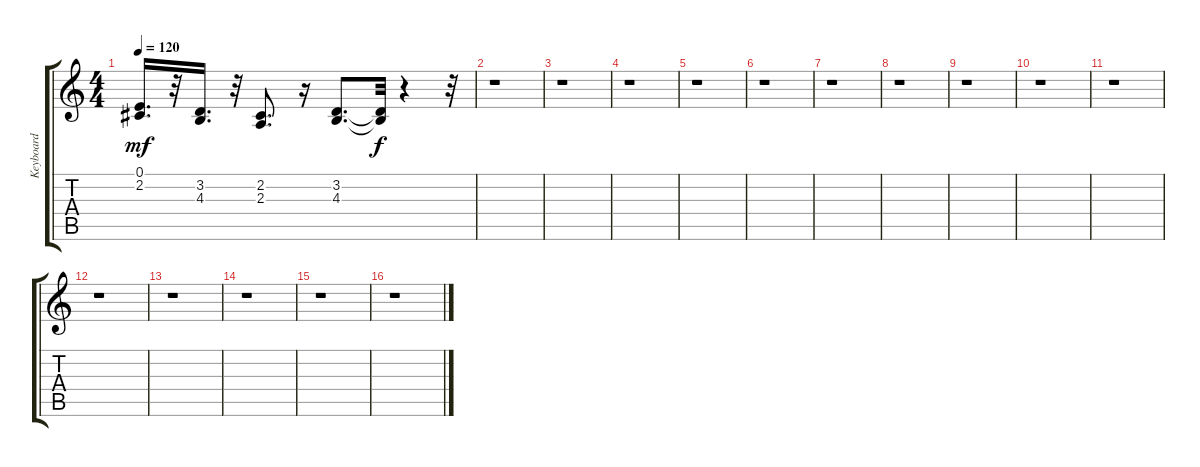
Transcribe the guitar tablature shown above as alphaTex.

\track ("Keyboard" "Keyboard") {instrument choiraahs}
\staff {score tabs}
\tuning (E4 B3 G3 D3 A2 E2) {hide}
\ts (4 4)
\tempo 120
\clef g2
\ks c
(0.1 2.2).16{d dy mf} r.32 (3.2 4.3).16{d} r.32 (2.2 2.3).8{d} r.16 (3.2 4.3).8{d} (3.2{t} 4.3{t}).32{dy f} r.4 r.32 |
r.1 |
r.1 |
r.1 |
r.1 |
r.1 |
r.1 |
r.1 |
r.1 |
r.1 |
r.1 |
r.1 |
r.1 |
r.1 |
r.1 |
r.1
